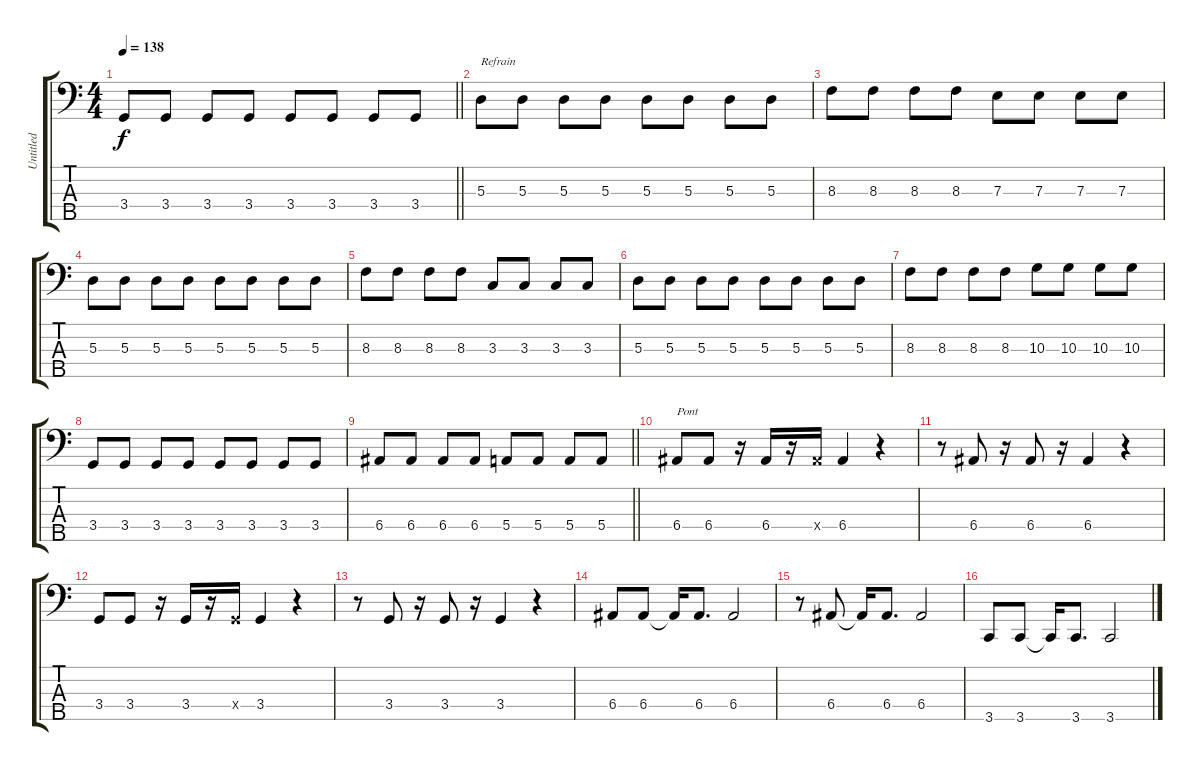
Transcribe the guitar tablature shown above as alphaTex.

\track ("Untitled" "Untitled") {instrument electricbassfinger}
\staff {score tabs}
\tuning (G2 D2 A1 E1 A0) {hide}
\ts (4 4)
\tempo 138
\clef f4
\barLineRight lightlight
\ks c
3.4.8{dy f} 3.4.8 3.4.8 3.4.8 3.4.8 3.4.8 3.4.8 3.4.8 |
5.3.8{txt "Refrain"} 5.3.8 5.3.8 5.3.8 5.3.8 5.3.8 5.3.8 5.3.8 |
8.3.8 8.3.8 8.3.8 8.3.8 7.3.8 7.3.8 7.3.8 7.3.8 |
5.3.8 5.3.8 5.3.8 5.3.8 5.3.8 5.3.8 5.3.8 5.3.8 |
8.3.8 8.3.8 8.3.8 8.3.8 3.3.8 3.3.8 3.3.8 3.3.8 |
5.3.8 5.3.8 5.3.8 5.3.8 5.3.8 5.3.8 5.3.8 5.3.8 |
8.3.8 8.3.8 8.3.8 8.3.8 10.3.8 10.3.8 10.3.8 10.3.8 |
3.4.8 3.4.8 3.4.8 3.4.8 3.4.8 3.4.8 3.4.8 3.4.8 |
\barLineRight lightlight
6.4.8 6.4.8 6.4.8 6.4.8 5.4.8 5.4.8 5.4.8 5.4.8 |
6.4.8{txt "Pont"} 6.4.8 r.16 6.4.16 r.16 6.4{x}.16 6.4.4 r.4 |
r.8 6.4.8 r.16 6.4.8 r.16 6.4.4 r.4 |
3.4.8 3.4.8 r.16 3.4.16 r.16 3.4{x}.16 3.4.4 r.4 |
r.8 3.4.8 r.16 3.4.8 r.16 3.4.4 r.4 |
6.4.8 6.4.8 6.4{t}.16 6.4.8{d} 6.4.2 |
r.8 6.4.8 6.4{t}.16 6.4.8{d} 6.4.2 |
3.5.8 3.5.8 3.5{t}.16 3.5.8{d} 3.5.2
